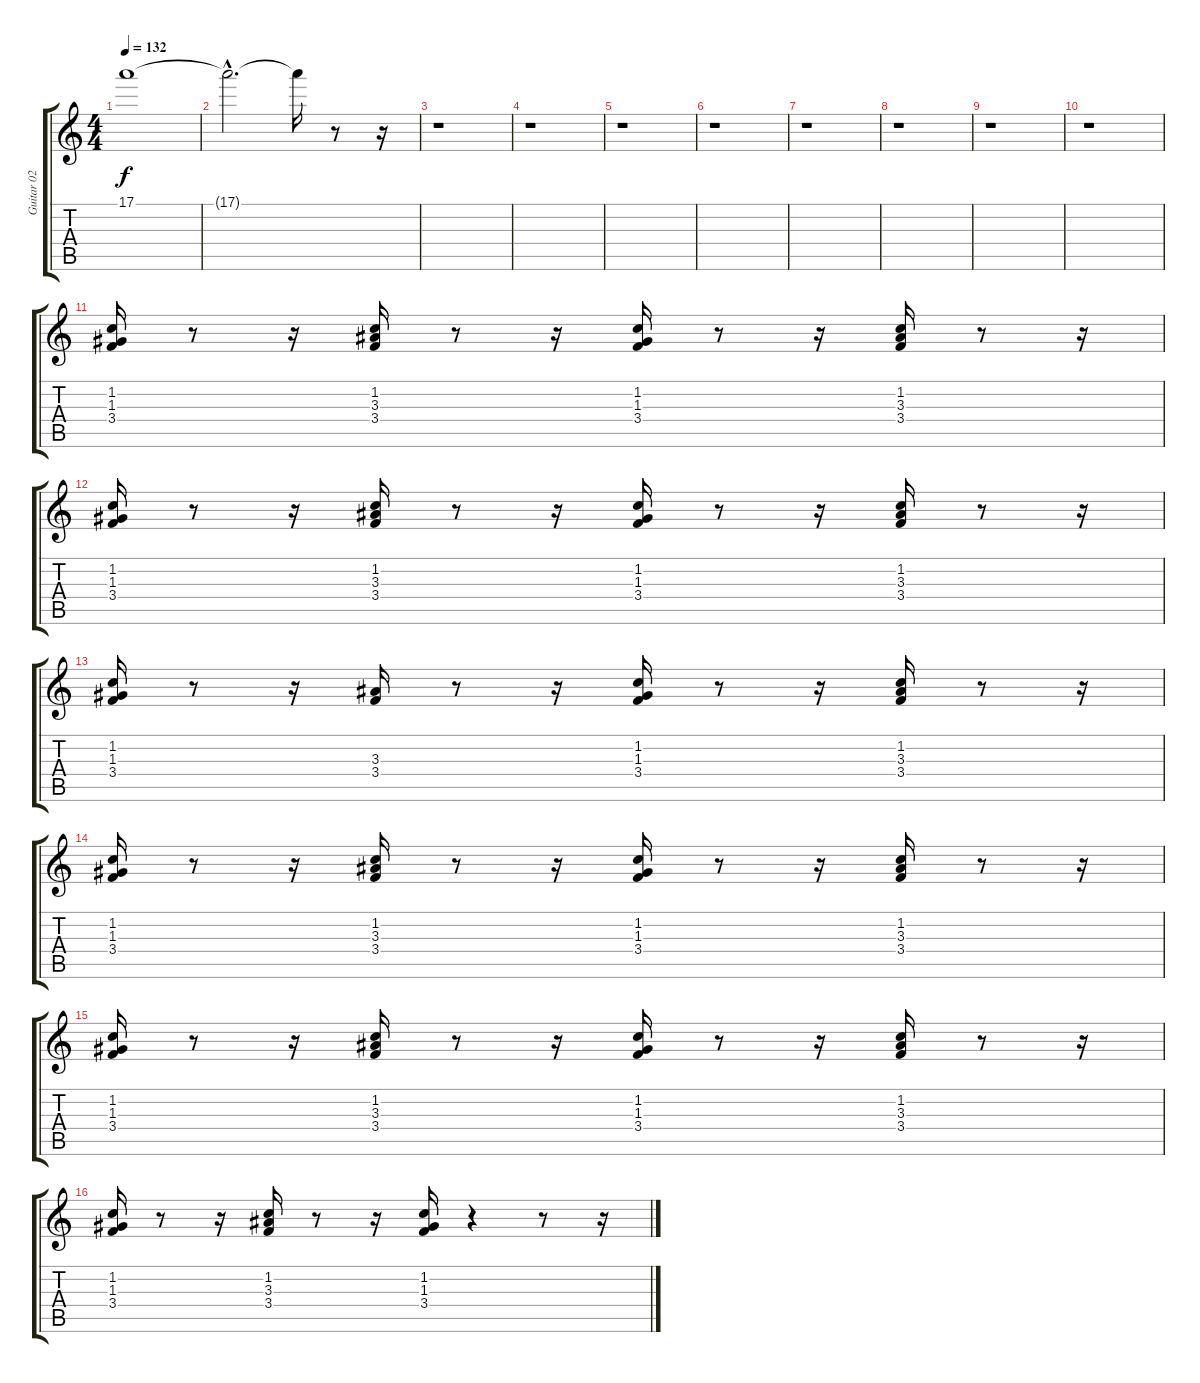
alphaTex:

\track ("Guitar 02" "Guitar 02") {instrument distortionguitar}
\staff {score tabs}
\tuning (E4 B3 G3 D3 A2 E2) {hide}
\ts (4 4)
\tempo 132
\clef g2
\ks c
17.1{t}.1{dy f} |
17.1{hac t}.2{d} 17.1{t}.16 r.8 r.16 |
r.1 |
r.1 |
r.1 |
r.1 |
r.1 |
r.1 |
r.1 |
r.1 |
(1.2 1.3 3.4).16 r.8 r.16 (1.2 3.3 3.4).16 r.8 r.16 (1.2 1.3 3.4).16 r.8 r.16 (1.2 3.3 3.4).16 r.8 r.16 |
(1.2 1.3 3.4).16 r.8 r.16 (1.2 3.3 3.4).16 r.8 r.16 (1.2 1.3 3.4).16 r.8 r.16 (1.2 3.3 3.4).16 r.8 r.16 |
(1.2 1.3 3.4).16 r.8 r.16 (3.3 3.4).16 r.8 r.16 (1.2 1.3 3.4).16 r.8 r.16 (1.2 3.3 3.4).16 r.8 r.16 |
(1.2 1.3 3.4).16 r.8 r.16 (1.2 3.3 3.4).16 r.8 r.16 (1.2 1.3 3.4).16 r.8 r.16 (1.2 3.3 3.4).16 r.8 r.16 |
(1.2 1.3 3.4).16 r.8 r.16 (1.2 3.3 3.4).16 r.8 r.16 (1.2 1.3 3.4).16 r.8 r.16 (1.2 3.3 3.4).16 r.8 r.16 |
(1.2 1.3 3.4).16 r.8 r.16 (1.2 3.3 3.4).16 r.8 r.16 (1.2 1.3 3.4).16 r.4 r.8 r.16
